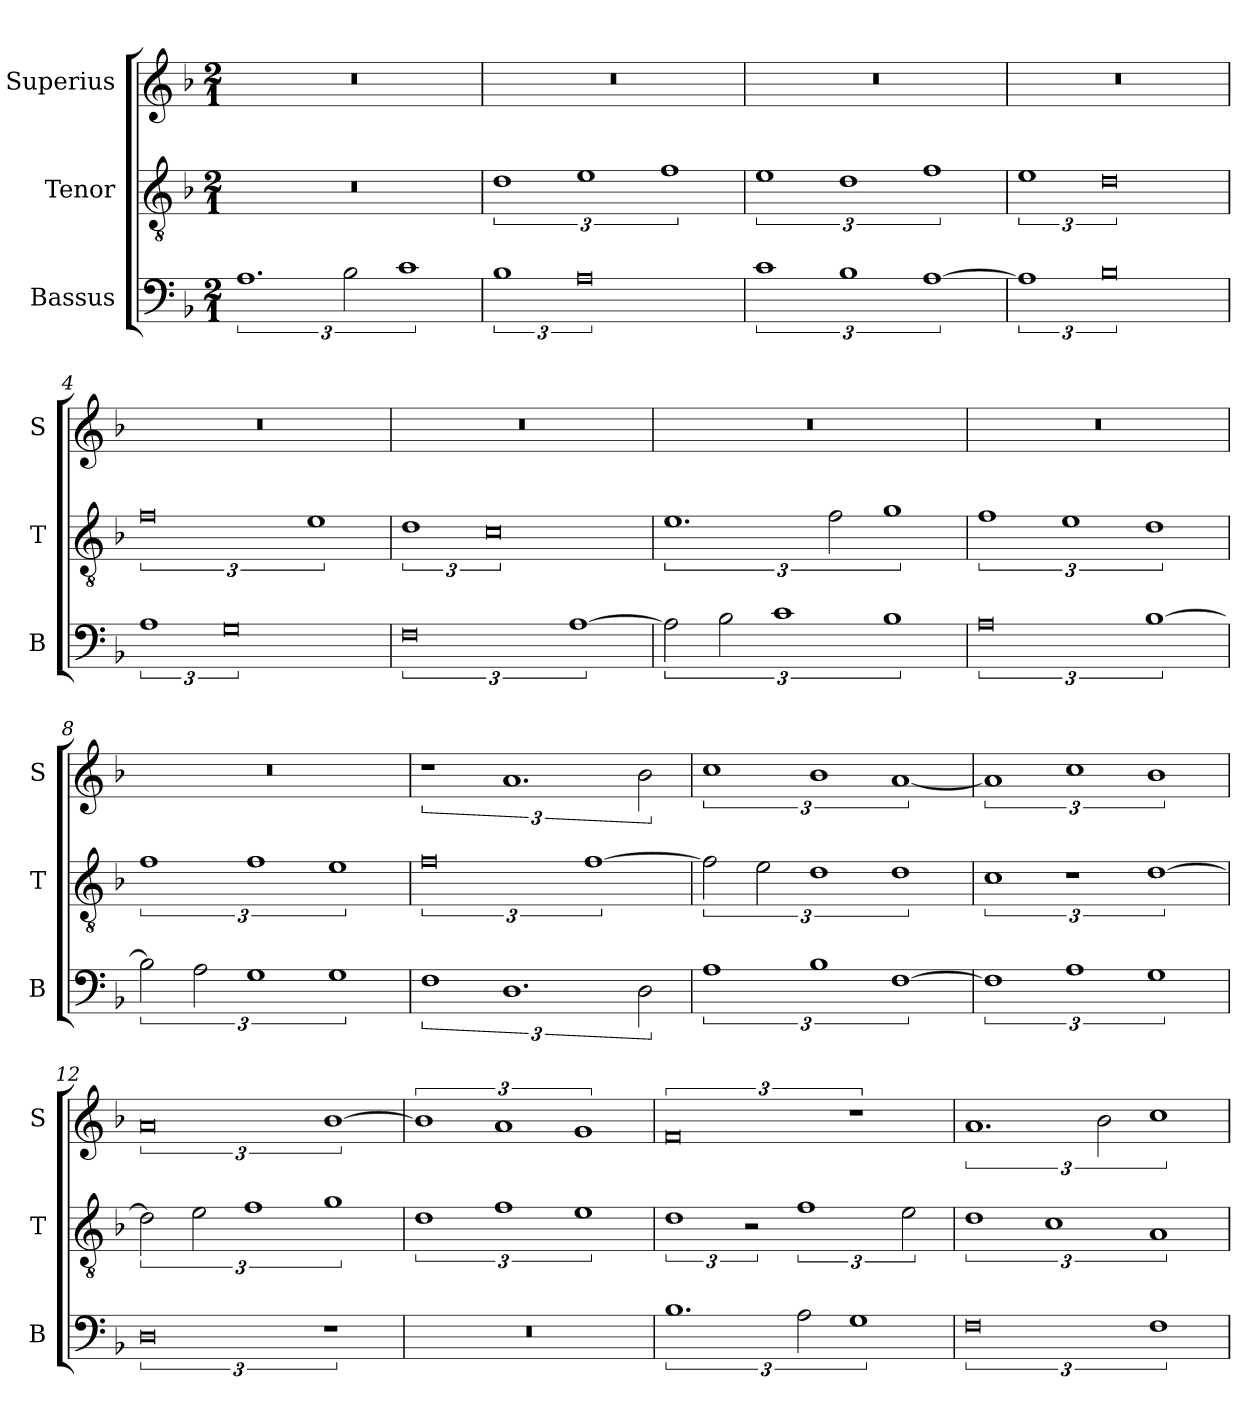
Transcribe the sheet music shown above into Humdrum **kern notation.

**kern	**kern	**kern
*part3	*part2	*part1
*staff3	*staff2	*staff1
*I"Bassus	*I"Tenor	*I"Superius
*I'B	*I'T	*I'S
*clefF4	*clefGv2	*clefG2
*k[b-]	*k[b-]	*k[b-]
*F:	*F:	*F:
*M2/1	*M2/1	*M2/1
=	=	=
3%2.A	0r	0r
3B-	.	.
3%2c	.	.
=1	=1	=1
3%2B-	3%2d	0r
3%4A	3%2e	.
.	3%2f	.
=2	=2	=2
3%2c	3%2e	0r
3%2B-	3%2d	.
[3%2A	3%2f	.
=3	=3	=3
3%2A]	3%2e	0r
3%4B-	3%4d	.
=4	=4	=4
3%2A	3%4f	0r
3%4G	.	.
.	3%2e	.
=5	=5	=5
3%4F	3%2d	0r
.	3%4c	.
[3%2A	.	.
=6	=6	=6
3A]	3%2.e	0r
3B-	.	.
3%2c	.	.
.	3f	.
3%2B-	3%2g	.
=7	=7	=7
3%4A	3%2f	0r
.	3%2e	.
[3%2B-	3%2d	.
=8	=8	=8
3B-]	3%2f	0r
3A	.	.
3%2G	3%2f	.
3%2G	3%2e	.
=9	=9	=9
3%2F	3%4f	3%2r
3%2.D	.	3%2.a
.	[3%2f	.
3D	.	3b-
=10	=10	=10
3%2A	3f]	3%2cc
.	3e	.
3%2B-	3%2d	3%2b-
[3%2F	3%2d	[3%2a
=11	=11	=11
3%2F]	3%2c	3%2a]
3%2A	3%2r	3%2cc
3%2G	[3%2d	3%2b-
=12	=12	=12
3%4D	3d]	3%4a
.	3e	.
.	3%2f	.
3%2r	3%2g	[3%2b-
=13	=13	=13
0r	3%2d	3%2b-]
.	3%2f	3%2a
.	3%2e	3%2g
=14	=14	=14
3%2.B-	3%2d	3%4f
.	3r	.
3A	3%2f	.
3%2G	.	3%2r
.	3e	.
=15	=15	=15
3%4F	3%2d	3%2.a
.	3%2c	.
.	.	3b-
3%2F	3%2A	3%2cc
=	=	=
*-	*-	*-
